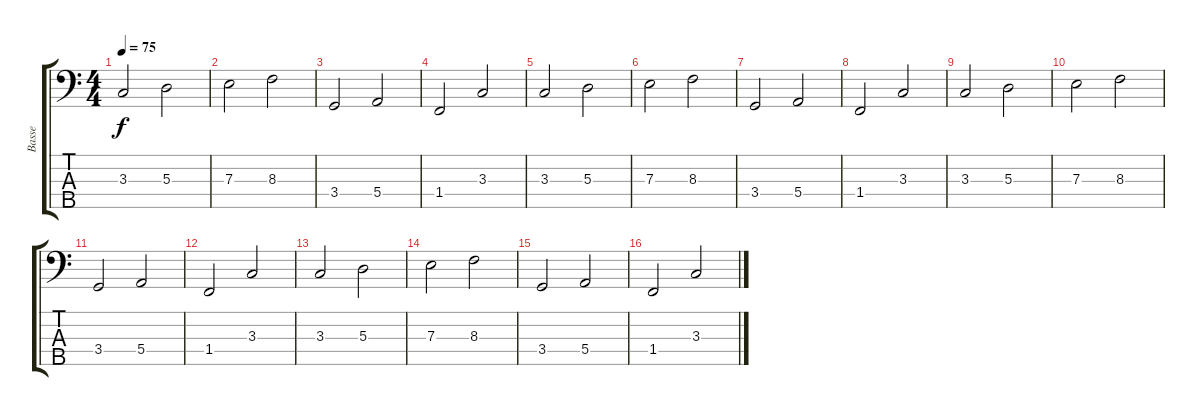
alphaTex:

\track ("Basse" "Basse") {instrument electricbasspick}
\staff {score tabs}
\tuning (G2 D2 A1 E1 B0) {hide}
\ts (4 4)
\tempo 75
\clef f4
\ks c
3.3.2{dy f} 5.3.2 |
7.3.2 8.3.2 |
3.4.2 5.4.2 |
1.4.2 3.3.2 |
3.3.2 5.3.2 |
7.3.2 8.3.2 |
3.4.2 5.4.2 |
1.4.2 3.3.2 |
3.3.2 5.3.2 |
7.3.2 8.3.2 |
3.4.2 5.4.2 |
1.4.2 3.3.2 |
3.3.2 5.3.2 |
7.3.2 8.3.2 |
3.4.2 5.4.2 |
1.4.2 3.3.2
